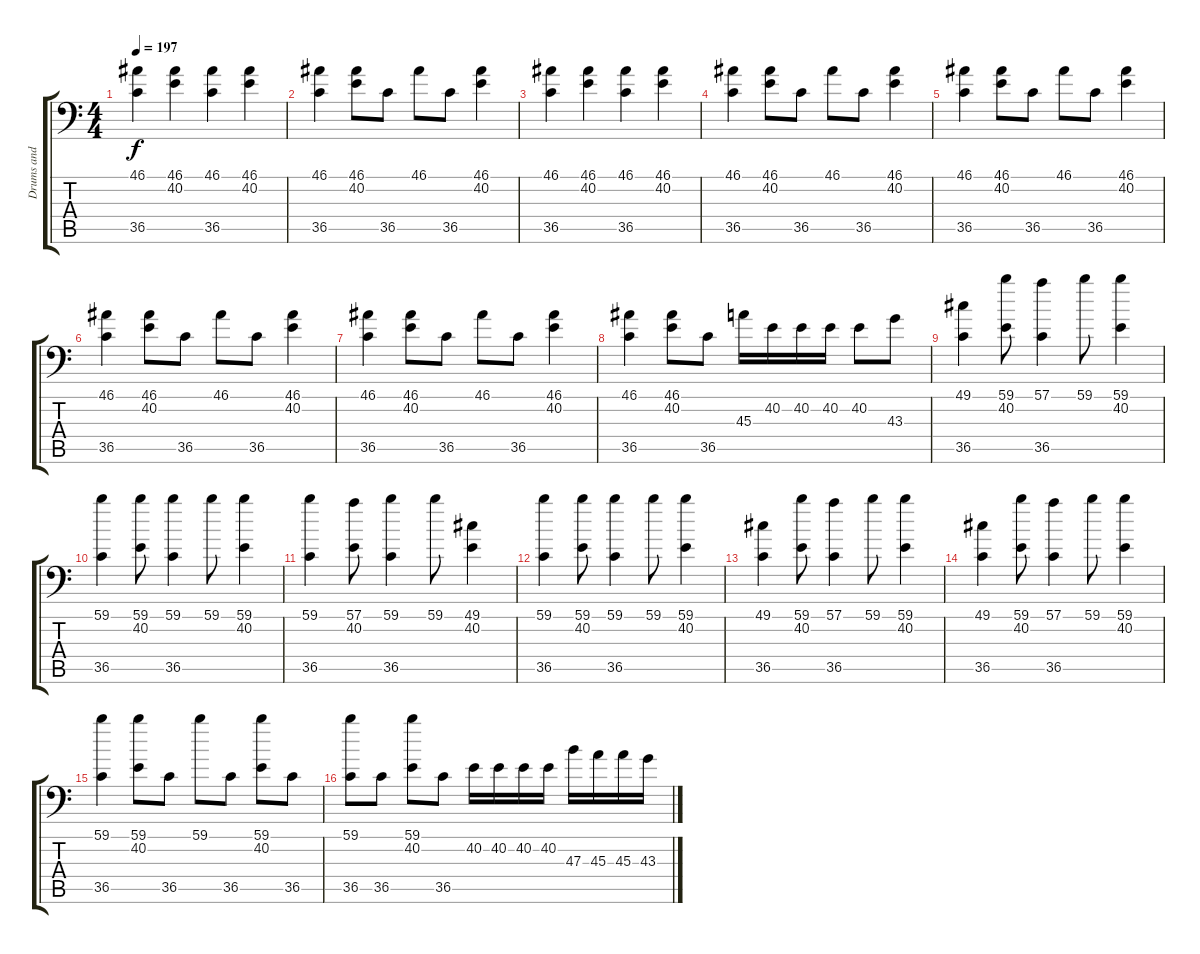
\track ("Drums and Percussion (Pace)" "Drums and ") {instrument acousticgrandpiano}
\staff {score tabs}
\tuning (C-1 C-1 C-1 C-1 C-1 C-1) {hide}
\ts (4 4)
\tempo 197
\clef f4
\ks c
(46.1 36.5).4{dy f} (46.1 40.2).4 (46.1 36.5).4 (46.1 40.2).4 |
(46.1 36.5).4 (46.1 40.2).8 36.5.8 46.1.8 36.5.8 (46.1 40.2).4 |
(46.1 36.5).4 (46.1 40.2).4 (46.1 36.5).4 (46.1 40.2).4 |
(46.1 36.5).4 (46.1 40.2).8 36.5.8 46.1.8 36.5.8 (46.1 40.2).4 |
(46.1 36.5).4 (46.1 40.2).8 36.5.8 46.1.8 36.5.8 (46.1 40.2).4 |
(46.1 36.5).4 (46.1 40.2).8 36.5.8 46.1.8 36.5.8 (46.1 40.2).4 |
(46.1 36.5).4 (46.1 40.2).8 36.5.8 46.1.8 36.5.8 (46.1 40.2).4 |
(46.1 36.5).4 (46.1 40.2).8 36.5.8 45.3.16 40.2.16 40.2.16 40.2.16 40.2.8 43.3.8 |
(49.1 36.5).4 (59.1 40.2).8 (57.1 36.5).4 59.1.8 (59.1 40.2).4 |
(59.1 36.5).4 (59.1 40.2).8 (59.1 36.5).4 59.1.8 (59.1 40.2).4 |
(59.1 36.5).4 (57.1 40.2).8 (59.1 36.5).4 59.1.8 (49.1 40.2).4 |
(59.1 36.5).4 (59.1 40.2).8 (59.1 36.5).4 59.1.8 (59.1 40.2).4 |
(49.1 36.5).4 (59.1 40.2).8 (57.1 36.5).4 59.1.8 (59.1 40.2).4 |
(49.1 36.5).4 (59.1 40.2).8 (57.1 36.5).4 59.1.8 (59.1 40.2).4 |
(59.1 36.5).4 (59.1 40.2).8 36.5.8 59.1.8 36.5.8 (59.1 40.2).8 36.5.8 |
(59.1 36.5).8 36.5.8 (59.1 40.2).8 36.5.8 40.2.16 40.2.16 40.2.16 40.2.16 47.3.16 45.3.16 45.3.16 43.3.16
